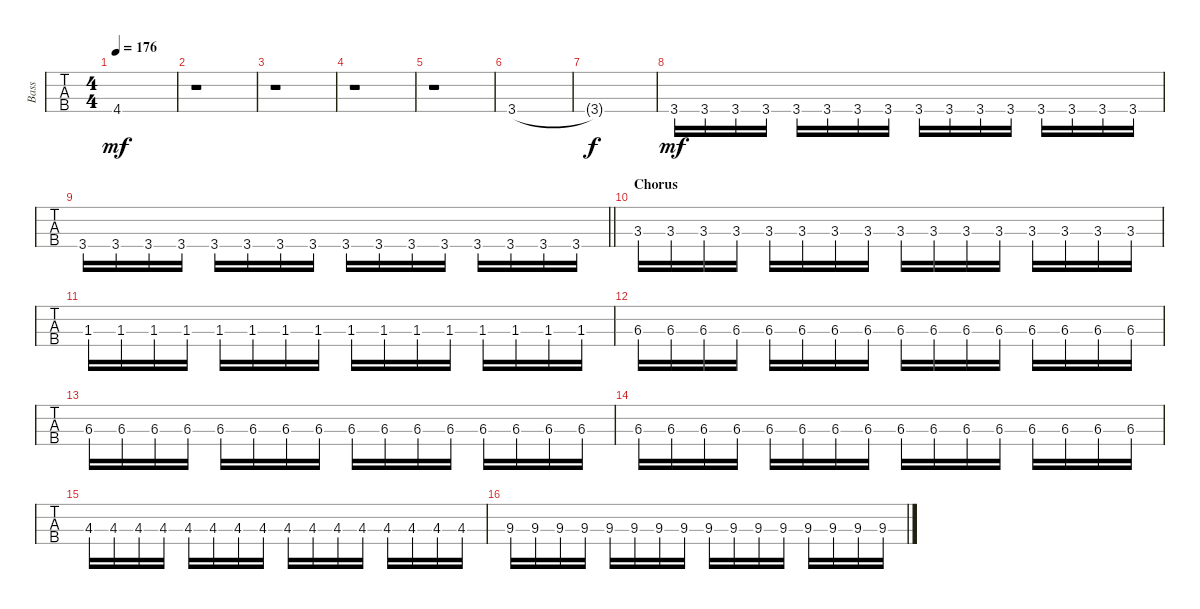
\track ("Bass" "Bass") {instrument electricbassfinger}
\staff {tabs}
\tuning (G2 D2 A1 E1) {hide}
\ts (4 4)
\tempo 176
\clef f4
\ks cminor
4.4{t}.1{dy mf} |
r.1 |
r.1 |
r.1 |
r.1 |
3.4.1{volume 12} |
3.4{t}.1{dy f} |
3.4.16{dy mf} 3.4.16 3.4.16 3.4.16 3.4.16 3.4.16 3.4.16 3.4.16 3.4.16 3.4.16 3.4.16 3.4.16 3.4.16 3.4.16 3.4.16 3.4.16 |
\barLineRight lightlight
3.4.16 3.4.16 3.4.16 3.4.16 3.4.16 3.4.16 3.4.16 3.4.16 3.4.16 3.4.16 3.4.16 3.4.16 3.4.16 3.4.16 3.4.16 3.4.16 |
\section ("" "Chorus")
3.3.16 3.3.16 3.3.16 3.3.16 3.3.16 3.3.16 3.3.16 3.3.16 3.3.16 3.3.16 3.3.16 3.3.16 3.3.16 3.3.16 3.3.16 3.3.16 |
1.3.16 1.3.16 1.3.16 1.3.16 1.3.16 1.3.16 1.3.16 1.3.16 1.3.16 1.3.16 1.3.16 1.3.16 1.3.16 1.3.16 1.3.16 1.3.16 |
6.3.16 6.3.16 6.3.16 6.3.16 6.3.16 6.3.16 6.3.16 6.3.16 6.3.16 6.3.16 6.3.16 6.3.16 6.3.16 6.3.16 6.3.16 6.3.16 |
6.3.16 6.3.16 6.3.16 6.3.16 6.3.16 6.3.16 6.3.16 6.3.16 6.3.16 6.3.16 6.3.16 6.3.16 6.3.16 6.3.16 6.3.16 6.3.16 |
\ks ebminor
6.3.16 6.3.16 6.3.16 6.3.16 6.3.16 6.3.16 6.3.16 6.3.16 6.3.16 6.3.16 6.3.16 6.3.16 6.3.16 6.3.16 6.3.16 6.3.16 |
4.3.16 4.3.16 4.3.16 4.3.16 4.3.16 4.3.16 4.3.16 4.3.16 4.3.16 4.3.16 4.3.16 4.3.16 4.3.16 4.3.16 4.3.16 4.3.16 |
9.3.16 9.3.16 9.3.16 9.3.16 9.3.16 9.3.16 9.3.16 9.3.16 9.3.16 9.3.16 9.3.16 9.3.16 9.3.16 9.3.16 9.3.16 9.3.16
